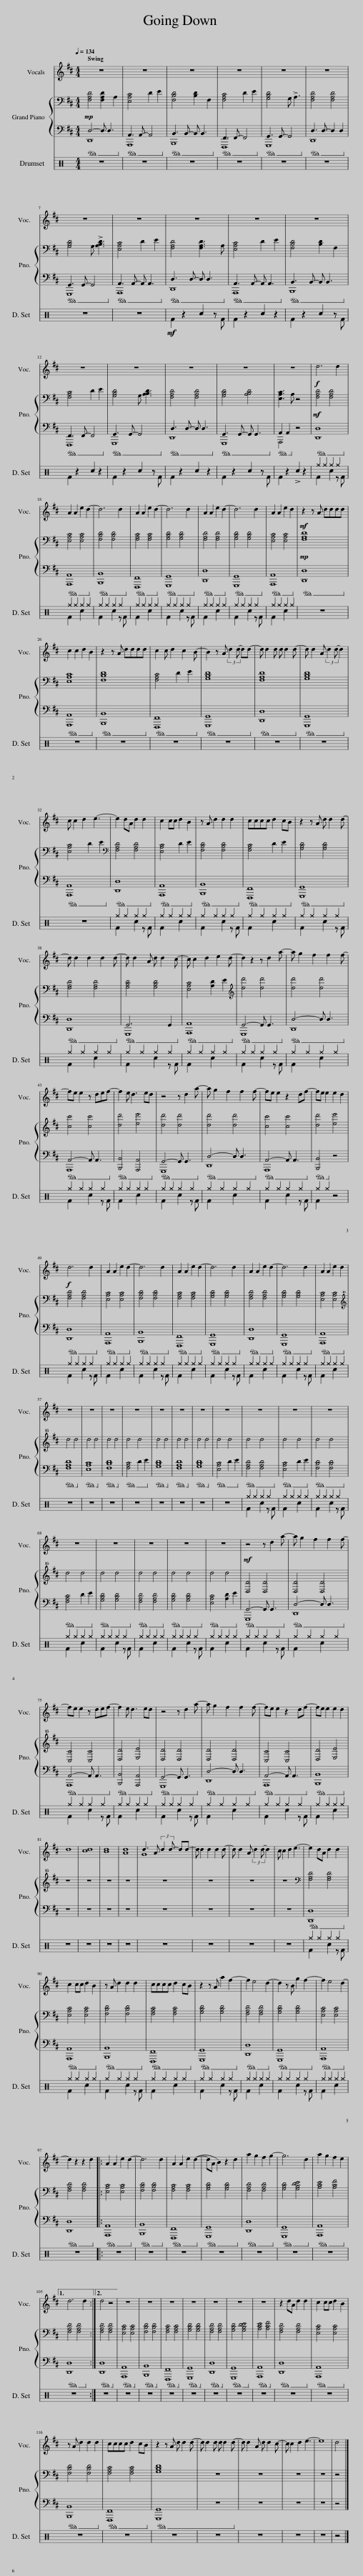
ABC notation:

X:1
%%score ( 1 2 ) { 3 | ( 4 5 ) } ( 6 7 )
L:1/8
Q:1/4=134
M:4/4
I:linebreak $
K:D
V:1 treble
V:2 treble
V:3 bass
V:4 bass
V:5 bass
V:6 perc
K:none
V:7 perc
K:none
V:1
 z8 | z8 | z8 | z8 | z8 | %5
 z8 |$ z8 | z8 | z8 | z8 | %10
 z8 |$ z8 | z8 | z8 | z8 | %15
 z8 |!f! d6 d2 |$ A2 A2 e2 d2- | d6 d2 | A2 A2 e2 d2- | %20
 d6 d2 | A2 A2 e2 d2- | d6 d2 | A2 A2 e2 d2 |!mf! z2 z A dddd |$ %25
 c2 c2 d2 B2 | z2 z A dddd | c2 c d2 c2 B- | B2 z A (3:2:2d2 d- dd- | d d2 d d d2 d- | %30
 d d2 A (3:2:2d2 d- d2 |$ c c2 d2 e3- | e2 dA d2 d2 | c2 cc d2 B2 | z A d2 d2 d2 | %35
 cccc d2 cB | z2 z A d d2 d- |$ d d2 d2 d2 d- | d d2 A d d2 c- | c c2 d2 e2 d- | %40
 d2 z2 z d2 a- | a g2 f2 f2 f- |$ fe e2 z def- | f2 e d3 ed | z4 z d2 a- | %45
 a g2 f2 f2 f- | fe e2 z2 df- | fe e2 e2 d2 |$!f! d6 d2 | A2 A2 e2 d2- | %50
 d6 d2 | A2 A2 e2 d2- | d6 d2 | A2 A2 e2 d2- | d6 d2 | %55
 A2 A2 e2 d2 |$ z8 | z8 | z8 | z8 | %60
 z8 | z8 | z8 | z8 | z8 | %65
 z8 | z8 |$ z8 | z8 | z8 | %70
 z8 | z8 |!mf! z4 z d2 a- | a g2 f2 f2 f- |$ fe e2 z def- | %75
 f2 e d3 ed | z4 z d2 a- | a g2 f2 f2 f- | fe e2 z2 df- | fe e2 e2 d2 |$ %80
 d8 | [cd]8 | [Bd]8 | [Ad]8 | d3 A (3:2:2d2 d- dd- | %85
 d d2 d2 d2 d- | d d2 A (3:2:2d2 d- d2 | c c2 d2 e3- | e2 dA d2 d2 |$ c2 cc d2 B2 | %90
 z A d2 d2 d2 | cccc d2 cB | z2 z A a2 f2- | f2 e4 d2- | d2 z B g2 f2- | %95
 f2 e4 d2- |$ d2 z2 z2 d2 |: A2 A2 e2 d2- | d6 d2 | A2 A2 e2 (d2- | %100
 dA B2) z2 d2 | a2 g2 f2 g2- | g6 d2 | a2 g2 f2 e2 |1$ d6 d2 :|2 %105
 d4 z4 || z8 | z8 | z8 | z8 | %110
 z8 | z8 | z8 | z2 dA d2 d2 | c2 cc d2 B2 |$ %115
 z A d2 d2 d2 | cccc d2 cB | z2 z A d d2 d- | d d2 d d d2 d- | d d2 A d d2 c- | %120
 c c2 d2 e3- | e8 | d4 |] %123
V:2
 x8 | x8 | x8 | x8 | x8 | %5
 x8 |$ x8 | x8 | x8 | x8 | %10
 x8 |$ x8 | x8 | x8 | x8 | %15
 x8 | x8 |$ x8 | x8 | x8 | %20
 x8 | x8 | x8 | x8 | x8 |$ %25
 x8 | x8 | x8 | x8 | x8 | %30
 x8 |$ x8 | x8 | x8 | x8 | %35
 x8 | x8 |$ x8 | x8 | x8 | %40
 x8 | x8 |$ x8 | x8 | x8 | %45
 x8 | x8 | x8 |$ x8 | x8 | %50
 x8 | x8 | x8 | x8 | x8 | %55
 x8 |$ x8 | x8 | x8 | x8 | %60
 x8 | x8 | x8 | x8 | x8 | %65
 x8 | x8 |$ x8 | x8 | x8 | %70
 x8 | x8 | x8 | x8 |$ x8 | %75
 x8 | x8 | x8 | x8 | x8 |$ %80
 x8 | x8 | x8 | x8 | G8 | %85
 x8 | x8 | x8 | x8 |$ x8 | %90
 x8 | x8 | x8 | x8 | x8 | %95
 x8 |$ x8 |: x8 | x8 | x8 | %100
 x8 | x8 | x8 | x8 |1$ x8 :|2 %105
 x8 || x8 | x8 | x8 | x8 | %110
 x8 | x8 | x8 | x8 | x8 |$ %115
 x8 | x8 | x8 | x8 | x8 | %120
 x8 | x8 | x4 |] %123
V:3
!mp! [F,A,D]4 [F,A,D]2 A,2 | [E,A,C]4 D2 E2 | [F,B,D]4 [B,D]2 F,2 | [F,A,C]4 D2 E2 | [G,B,D]4 G, !>!A,3 | %5
 [F,A,D]4 [F,A,D]4 |$ [G,B,D]4 G, !>![A,B,D]3 | [E,A,C]4 D2 E2 | [F,A,D]4 [F,A,D]3 A, | [E,A,C]4 D2 E2 | %10
 [F,B,D]4 [B,D]2 F,2 |$ [F,A,C]4 D2 E2 | [G,B,D]4 G, [A,B,D]3 | [F,A,D]4 [F,A,D]4 | [G,B,D]4 [A,B,D]4 | %15
 [E,A,C]3 A, z4 |!mf! [F,A,D]4 [F,A,D]4 |$ [E,A,C]4 [E,A,C]4 | [F,B,D]4 [F,B,D]4 | [F,A,C]4 [F,A,C]4 | %20
 [G,B,D]4 [G,B,D]4 | [F,A,D]4 [F,A,D]4 | [G,B,D]4 [G,B,D]4 | [E,A,C]4 [E,A,C]4 |!mp! [F,A,D]8 |$ %25
 [E,A,C]8 | [F,B,D]8 | [F,A,C]4 D2 E2 | [G,B,D]8 | [F,A,D]8 | %30
 [G,B,D]8 |$ [E,A,C]4 D2 E2 |[K:bass] [F,A,D]4 [F,A,D]4 | [E,A,C]4 D2 E2 | [F,B,D]4 [F,B,D]4 | %35
 [F,A,C]4 D2 E2 | [G,B,D]4 [G,B,D]4 |$ [F,A,D]4 [F,A,D]4 | [G,B,D]4 [G,B,D]4 | [E,A,C]4 [A,D]2 E2 | %40
[K:treble] [dd']4 [dd']4 | [dd']4 [dd']4 |$ [cc']4 [cc']4 | [dd']4 [ee']4 | [dd']4 [dd']4 | %45
 [dd']4 [dd']4 | [cc']4 [cc']4 | [dd']4 [ee']4 |$ [F,A,D]4 [F,A,D]4 | [E,A,C]4 [E,A,C]4 | %50
 [F,B,D]4 [F,B,D]4 | [F,A,C]4 [F,A,C]4 | [G,B,D]4 [G,B,D]4 | [F,A,D]4 [F,A,D]4 | [G,B,D]4 [G,B,D]4 | %55
 [E,A,C]4 [E,A,C]4 |$[K:treble+15] d4 d4 | d4 d4 | d4 d4 | d4 d4 | %60
 d4 d4 | d4 d4 | d4 d4 | d4 d4 | d4 d4 | %65
 d4 d4 | d4 d4 |$ d4 d4 | d4 d4 | d4 d4 | %70
 d4 d4 | d4 d4 | [D,D]4 [D,D]4 | [D,D]4 [D,D]4 |$ [C,C]4 [C,C]4 | %75
 [D,D]4 [E,E]4 | [D,D]4 [D,D]4 | [D,D]4 [D,D]4 | [C,C]4 [C,C]4 | [D,D]4 [E,E]4 |$ %80
 z8 | z8 | z8 | z8 | z8 | %85
 z8 | z8 | z8 |[K:bass] [F,A,D]4 [F,A,D]4 |$ [E,A,C]4 [E,A,C]4 | %90
 [F,B,D]4 [F,B,D]4 | [F,A,C]4 [F,A,C]4 | [G,B,D]4 [G,B,D]4 | [F,A,D]4 [F,A,D]4 | [G,B,D]4 [G,B,D]4 | %95
 [E,A,C]4 [E,A,C]4 |$ [F,A,D]4 [F,A,D]4 |: [E,A,C]4 [E,A,C]4 | [F,B,D]4 [F,B,D]4 | [F,A,C]4 [F,A,C]4 | %100
 [G,B,D]4 [G,B,D]4 | [F,A,D]4 [F,A,D]4 | [G,B,D]4 [G,B,DE]4 | [A,CE]4 [A,CF]4 |1$ [F,A,D]4 [F,A,D]4 :|2 %105
 [F,A,D]4 [F,A,D]4 || [E,A,C]4 [E,A,C]4 | [F,B,D]4 [F,B,D]4 | [F,A,C]4 [F,A,C]4 | [G,B,D]4 [G,B,D]4 | %110
 [F,A,D]4 [F,A,D]4 | [G,B,D]4 [G,B,DE]4 | [A,CE]4 [A,CF]4 | [F,A,D]4 [F,A,D]4 | [E,A,C]4 [E,A,C]4 |$ %115
 [F,B,D]4 [F,B,D]4 | [F,A,C]4 [F,A,C]4 | [G,B,D]8 | z8 | z8 | %120
 z8 | z8 | z4 |] %123
V:4
!ped! D,4- D, D,3!ped-up! |!ped! A,,3 A,,- A,,4!ped-up! |!ped! B,,3 B,,- B,, B,,3!ped-up! |!ped! F,,3 F,,- F,,4!ped-up! |!ped! G,,3 G,,- G,,4!ped-up! | %5
!ped! D,3 D,- D,2 D,2!ped-up! |$!ped! G,,3 G,,- G,,4!ped-up! |!ped! A,,3 A,,- A,, A,,3!ped-up! |!ped! D,3 D,- D, D,3!ped-up! |!ped! A,,3 A,,- A,, A,,3!ped-up! | %10
!ped! B,,3 B,,- B,, B,,3!ped-up! |$!ped! F,,3 F,,- F,,4!ped-up! |!ped! G,,3 G,,- G,,4!ped-up! |!ped! D,3 D,- D, D,3!ped-up! |!ped! G,,3 G,,- G,, G,,3!ped-up! | %15
!ped! A,,2 A,,2!ped-up! z4 |!ped! [D,,D,]8!ped-up! |$!ped! [A,,,A,,]8!ped-up! |!ped! [B,,,B,,]8!ped-up! |!ped! [F,,,F,,]8!ped-up! | %20
!ped! [G,,,G,,]8!ped-up! |!ped! [D,,D,]8!ped-up! |!ped! [G,,,G,,]8!ped-up! |!ped! [A,,,A,,]8!ped-up! |!ped! [D,,D,]8!ped-up! |$ %25
!ped! [A,,,A,,]8!ped-up! |!ped! [B,,,B,,]8!ped-up! |!ped! [F,,,F,,]8!ped-up! |!ped! [G,,,G,,]8!ped-up! |!ped! [D,,D,]8!ped-up! | %30
!ped! [G,,,G,,]8!ped-up! |$!ped! [A,,,A,,]8!ped-up! |!ped! [D,,D,]8!ped-up! |!ped! [A,,,A,,]8!ped-up! |!ped! [B,,,B,,]8!ped-up! | %35
!ped! [F,,,F,,]8!ped-up! |!ped! [G,,,G,,]8!ped-up! |$!ped! [D,,D,]8!ped-up! |!ped! G,,6 G,,2!ped-up! |!ped! [A,,,A,,]8!ped-up! | %40
!ped! G,,4- G,, G,,3!ped-up! |!ped! D,4- D, D,3!ped-up! |$!ped! A,,4- A,, A,,3!ped-up! |!ped! [B,,,B,,]4 [A,,,A,,]4!ped-up! |!ped! G,,4- G,, G,,3!ped-up! | %45
!ped! D,4- D, D,3!ped-up! |!ped! A,,4- A,, A,,3!ped-up! |!ped! [B,,,B,,]4!ped-up! z4 |$!ped! [D,,D,]8!ped-up! |!ped! [A,,,A,,]8!ped-up! | %50
!ped! [B,,,B,,]8!ped-up! |!ped! [F,,,F,,]8!ped-up! |!ped! [G,,,G,,]8!ped-up! |!ped! [D,,D,]8!ped-up! |!ped! [G,,,G,,]8!ped-up! | %55
!ped! [A,,,A,,]8!ped-up! |$!ped! [F,A,D]8!ped-up! |!ped! [E,A,C]8!ped-up! |!ped! [F,B,D]8!ped-up! |!ped! [F,A,C]4 D2 E2!ped-up! | %60
!ped! [G,B,D]8!ped-up! |!ped! [F,A,D]8!ped-up! |!ped! [G,B,D]8!ped-up! |!ped! [E,A,C]4 D2 E2!ped-up! |!ped! [F,A,D]4 [F,A,D]4!ped-up! | %65
!ped! [E,A,C]4 D2 E2!ped-up! |!ped! [F,B,D]4 [F,B,D]4!ped-up! |$!ped! [F,A,C]4 D2 E2!ped-up! |!ped! [G,B,D]4 [G,B,D]4!ped-up! |!ped! [F,A,D]4 [F,A,D]4!ped-up! | %70
!ped! [G,B,D]4 [G,B,D]4!ped-up! |!ped! [E,A,C]4 [A,D]2 E2!ped-up! |!ped! G,,4- G,, G,,3!ped-up! |!ped! D,4- D, D,3!ped-up! |$!ped! A,,4- A,, A,,3!ped-up! | %75
!ped! [B,,,B,,]4 [A,,,A,,]4!ped-up! |!ped! G,,4- G,, G,,3!ped-up! |!ped! D,4- D, D,3!ped-up! |!ped! A,,4- A,, A,,3!ped-up! |!ped! [B,,,B,,]8!ped-up! |$ %80
 z8 | z8 | z8 | z8 | z8 | %85
 z8 | z8 | z8 |!ped! [D,,D,]8!ped-up! |$!ped! [A,,,A,,]8!ped-up! | %90
!ped! [B,,,B,,]8!ped-up! |!ped! [F,,,F,,]8!ped-up! |!ped! [G,,,G,,]8!ped-up! |!ped! [D,,D,]8!ped-up! |!ped! [G,,,G,,]8!ped-up! | %95
!ped! [A,,,A,,]8!ped-up! |$!ped! [D,,D,]8!ped-up! |:!ped! [A,,,A,,]8!ped-up! |!ped! [B,,,B,,]8!ped-up! |!ped! [F,,,F,,]8!ped-up! | %100
!ped! [G,,,G,,]8!ped-up! |!ped! [D,,D,]8!ped-up! |!ped! [G,,,G,,]8!ped-up! |!ped! [A,,,A,,]8!ped-up! |1$!ped! [D,,D,]8!ped-up! :|2 %105
!ped! [D,,D,]8!ped-up! ||!ped! [A,,,A,,]8!ped-up! |!ped! [B,,,B,,]8!ped-up! |!ped! [F,,,F,,]8!ped-up! |!ped! [G,,,G,,]8!ped-up! | %110
!ped! [D,,D,]8!ped-up! |!ped! [G,,,G,,]8!ped-up! |!ped! [A,,,A,,]8!ped-up! |!ped! [D,,D,]8!ped-up! |!ped! [A,,,A,,]8!ped-up! |$ %115
!ped! [B,,,B,,]8!ped-up! |!ped! [F,,,F,,]8!ped-up! |!ped! [G,,,G,,]8 | z8!ped-up! | z8 | %120
 z8 | z8 | z4 |] %123
V:5
 D,,8 | A,,,8 | B,,,8 | F,,,8 | G,,,8 | %5
 D,,8 |$ G,,,8 | A,,,8 | D,,8 | A,,,8 | %10
 B,,,8 |$ F,,,8 | G,,,8 | D,,8 | G,,,8 | %15
 A,,,4 x4 | x8 |$ x8 | x8 | x8 | %20
 x8 | x8 | x8 | x8 | x8 |$ %25
 x8 | x8 | x8 | x8 | x8 | %30
 x8 |$ x8 | x8 | x8 | x8 | %35
 x8 | x8 |$ x8 | G,,,8 | x8 | %40
 G,,,8 | D,,8 |$ A,,,8 | x8 | G,,,8 | %45
 D,,8 | A,,,8 | x8 |$ x8 | x8 | %50
 x8 | x8 | x8 | x8 | x8 | %55
 x8 |$ x8 | x8 | x8 | x8 | %60
 x8 | x8 | x8 | x8 | x8 | %65
 x8 | x8 |$ x8 | x8 | x8 | %70
 x8 | x8 | G,,,8 | D,,8 |$ A,,,8 | %75
 x8 | G,,,8 | D,,8 | A,,,8 | x8 |$ %80
 x8 | x8 | x8 | x8 | x8 | %85
 x8 | x8 | x8 | x8 |$ x8 | %90
 x8 | x8 | x8 | x8 | x8 | %95
 x8 |$ x8 |: x8 | x8 | x8 | %100
 x8 | x8 | x8 | x8 |1$ x8 :|2 %105
 x8 || x8 | x8 | x8 | x8 | %110
 x8 | x8 | x8 | x8 | x8 |$ %115
 x8 | x8 | x8 | x8 | x8 | %120
 x8 | x8 | x4 |] %123
V:6
[K:C] z8 | z8 | z8 | z8 | z8 | %5
 z8 |$ z8 | z8 |!mf! F2 z2 c2 z F | F2 z2 c2 z2 | %10
 F2 z2 c2 z F |$ F2 z2 c2 z2 | F2 z2 c2 z F | F2 z2 c2 z2 | F2 z2 c2 z F | %15
 F2 z2 !>!c2 z2 | ^g2 ^g2 ^g2 ^g2 |$ ^g2 ^g2 ^g2 ^g2 | ^g2 ^g2 ^g2 ^g2 | ^g2 ^g2 ^g2 ^g2 | %20
 ^g2 ^g2 ^g2 ^g2 | ^g2 ^g2 ^g2 ^g2 | ^g2 ^g2 ^g2 ^g2 | ^g2 ^g2 ^g2 ^g2 | z8 |$ %25
 z8 | z8 | z8 | z8 | z8 | %30
 z8 |$ z8 | ^g2 ^g2 ^g2 ^g2 | ^g2 ^g2 ^g2 ^g2 | ^g2 ^g2 ^g2 ^g2 | %35
 ^g2 ^g2 ^g2 ^g2 | ^g2 ^g2 ^g2 ^g2 |$ ^g2 ^g2 ^g2 ^g2 | ^g2 ^g2 ^g2 ^g2 | ^g2 ^g2 ^g2 ^g2 | %40
 ^g2 ^g2 ^g2 ^g2 | ^g2 ^g2 ^g2 ^g2 |$ ^g2 ^g2 ^g2 ^g2 | ^g2 ^g2 ^g2 ^g2 | ^g2 ^g2 ^g2 ^g2 | %45
 ^g2 ^g2 ^g2 ^g2 | ^g2 ^g2 ^g2 ^g2 | ^g2 ^g2 z4 |$ ^g2 ^g2 ^g2 ^g2 | ^g2 ^g2 ^g2 ^g2 | %50
 ^g2 ^g2 ^g2 ^g2 | ^g2 ^g2 ^g2 ^g2 | ^g2 ^g2 ^g2 ^g2 | ^g2 ^g2 ^g2 ^g2 | ^g2 ^g2 ^g2 ^g2 | %55
 ^g2 ^g2 ^g2 ^g2 |$ z8 | z8 | z8 | z8 | %60
 z8 | z8 | z8 | z8 | ^g2 ^g2 ^g2 ^g2 | %65
 ^g2 ^g2 ^g2 ^g2 | ^g2 ^g2 ^g2 ^g2 |$ ^g2 ^g2 ^g2 ^g2 | ^g2 ^g2 ^g2 ^g2 | ^g2 ^g2 ^g2 ^g2 | %70
 ^g2 ^g2 ^g2 ^g2 | ^g2 ^g2 ^g2 ^g2 | ^g2 ^g2 ^g2 ^g2 | ^g2 ^g2 ^g2 ^g2 |$ ^g2 ^g2 ^g2 ^g2 | %75
 ^g2 ^g2 ^g2 ^g2 | ^g2 ^g2 ^g2 ^g2 | ^g2 ^g2 ^g2 ^g2 | ^g2 ^g2 ^g2 ^g2 | ^g2 ^g2 ^g2 ^g2 |$ %80
 z8 | z8 | z8 | z8 | z8 | %85
 z8 | z8 | z8 | ^g2 ^g2 ^g2 ^g2 |$ ^g2 ^g2 ^g2 ^g2 | %90
 ^g2 ^g2 ^g2 ^g2 | ^g2 ^g2 ^g2 ^g2 | ^g2 ^g2 ^g2 ^g2 | ^g2 ^g2 ^g2 ^g2 | ^g2 ^g2 ^g2 ^g2 | %95
 ^g2 ^g2 ^g2 ^g2 |$ z8 |: z8 | z8 | z8 | %100
 z8 | z8 | z8 | z8 |1$ z8 :|2 %105
 z8 || z8 | z8 | z8 | z8 | %110
 z8 | z8 | z8 | z8 | z8 |$ %115
 z8 | z8 | z8 | z8 | z8 | %120
 z8 | z8 | z4 |] %123
V:7
[K:C] x8 | x8 | x8 | x8 | x8 | %5
 x8 |$ x8 | x8 | x8 | x8 | %10
 x8 |$ x8 | x8 | x8 | x8 | %15
 x8 | F2 x2 c2 z F |$ F2 x2 c2 x2 | F2 x2 c2 z F | F2 x2 c2 x2 | %20
 F2 x2 c2 z F | F2 x2 c2 x2 | F2 x2 c2 z F | F2 x2 c2 x2 | x8 |$ %25
 x8 | x8 | x8 | x8 | x8 | %30
 x8 |$ x8 | F2 x2 c2 z F | F2 x2 c2 x2 | F2 x2 c2 z F | %35
 F2 x2 c2 x2 | F2 x2 c2 z F |$ F2 x2 c2 x2 | F2 x2 c2 z F | F2 x2 c2 x2 | %40
 F2 x2 c2 z F | F2 x2 c2 x2 |$ F2 x2 c2 z F | F2 x2 c2 x2 | F2 x2 c2 z F | %45
 F2 x2 c2 x2 | F2 x2 c2 z F | F2 x6 |$ F2 x2 c2 z F | F2 x2 c2 x2 | %50
 F2 x2 c2 z F | F2 x2 c2 x2 | F2 x2 c2 z F | F2 x2 c2 x2 | F2 x2 c2 z F | %55
 F2 x2 c2 x2 |$ x8 | x8 | x8 | x8 | %60
 x8 | x8 | x8 | x8 | F2 x2 c2 z F | %65
 F2 x2 c2 x2 | F2 x2 c2 z F |$ F2 x2 c2 x2 | F2 x2 c2 z F | F2 x2 c2 x2 | %70
 F2 x2 c2 z F | F2 x2 c2 x2 | F2 x2 c2 z F | F2 x2 c2 x2 |$ F2 x2 c2 z F | %75
 F2 x2 c2 x2 | F2 x2 c2 z F | F2 x2 c2 x2 | F2 x2 c2 z F | F2 x2 c2 x2 |$ %80
 x8 | x8 | x8 | x8 | x8 | %85
 x8 | x8 | x8 | F2 x2 c2 z F |$ F2 x2 c2 x2 | %90
 F2 x2 c2 z F | F2 x2 c2 x2 | F2 x2 c2 z F | F2 x2 c2 x2 | F2 x2 c2 z F | %95
 F2 x2 c2 x2 |$ x8 |: x8 | x8 | x8 | %100
 x8 | x8 | x8 | x8 |1$ x8 :|2 %105
 x8 || x8 | x8 | x8 | x8 | %110
 x8 | x8 | x8 | x8 | x8 |$ %115
 x8 | x8 | x8 | x8 | x8 | %120
 x8 | x8 | x4 |] %123
